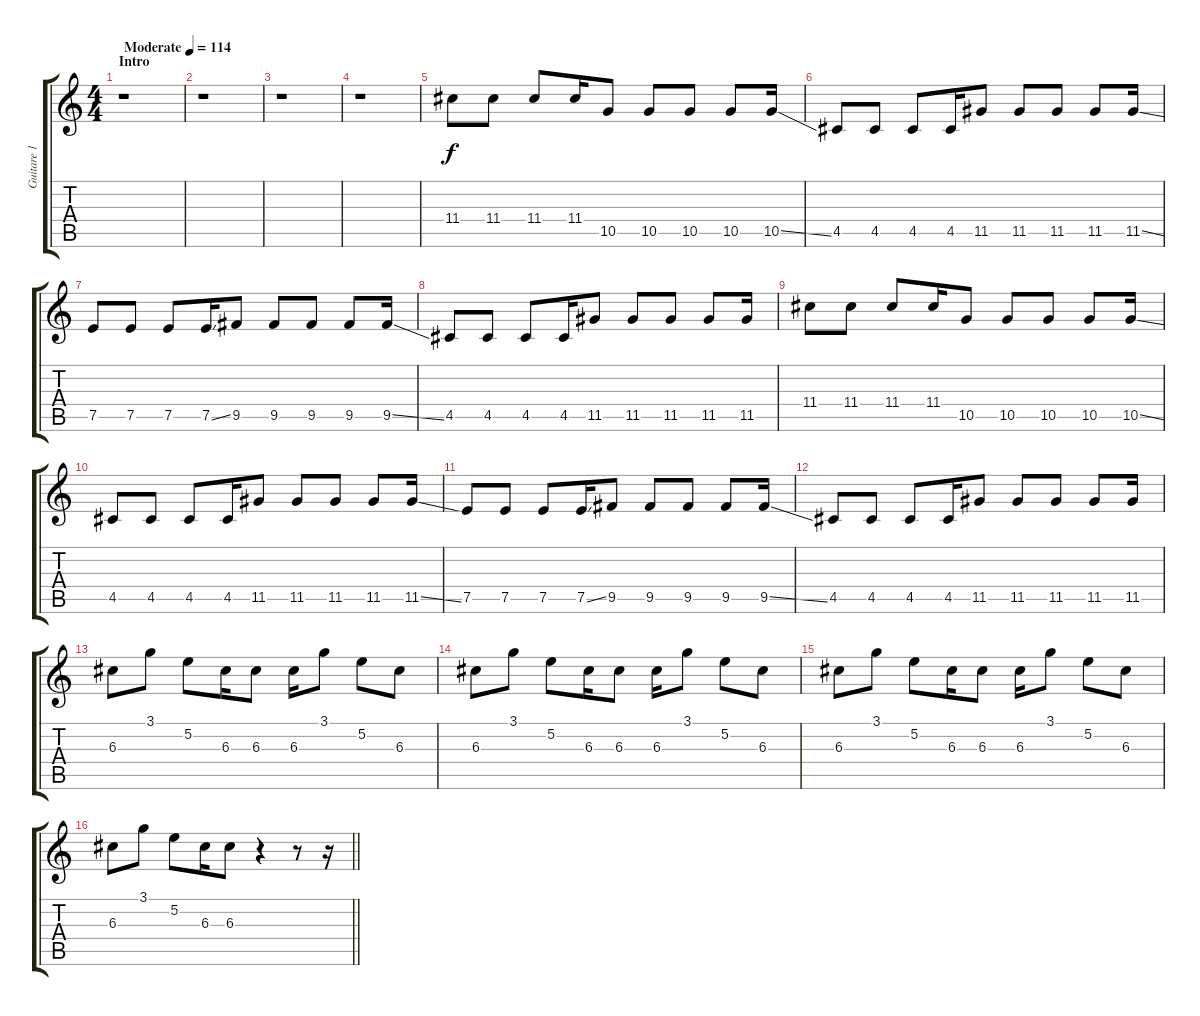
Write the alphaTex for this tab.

\track ("Guitare 1" "Guitare 1") {instrument distortionguitar}
\staff {score tabs}
\tuning (E4 B3 G3 D3 A2 E2) {hide}
\ts (4 4)
\section ("" "Intro")
\tempo (114 "Moderate")
\clef g2
\ks c
r.1{dy f instrument distortionguitar} |
r.1 |
r.1 |
r.1 |
11.4.8 11.4.8 11.4.8 11.4.16 10.5.8 10.5.8 10.5.8 10.5.8 10.5{ss}.16 |
4.5.8 4.5.8 4.5.8 4.5.16 11.5.8 11.5.8 11.5.8 11.5.8 11.5{ss}.16 |
7.5.8 7.5.8 7.5.8 7.5{ss}.16 9.5.8 9.5.8 9.5.8 9.5.8 9.5{ss}.16 |
4.5.8 4.5.8 4.5.8 4.5.16 11.5.8 11.5.8 11.5.8 11.5.8 11.5.16 |
11.4.8 11.4.8 11.4.8 11.4.16 10.5.8 10.5.8 10.5.8 10.5.8 10.5{ss}.16 |
4.5.8 4.5.8 4.5.8 4.5.16 11.5.8 11.5.8 11.5.8 11.5.8 11.5{ss}.16 |
7.5.8 7.5.8 7.5.8 7.5{ss}.16 9.5.8 9.5.8 9.5.8 9.5.8 9.5{ss}.16 |
4.5.8 4.5.8 4.5.8 4.5.16 11.5.8 11.5.8 11.5.8 11.5.8 11.5.16 |
6.3.8 3.1.8 5.2.8 6.3.16 6.3.8 6.3.16 3.1.8 5.2.8 6.3.8 |
6.3.8 3.1.8 5.2.8 6.3.16 6.3.8 6.3.16 3.1.8 5.2.8 6.3.8 |
6.3.8 3.1.8 5.2.8 6.3.16 6.3.8 6.3.16 3.1.8 5.2.8 6.3.8 |
\barLineRight lightlight
6.3.8 3.1.8 5.2.8 6.3.16 6.3.8 r.4 r.8 r.16
